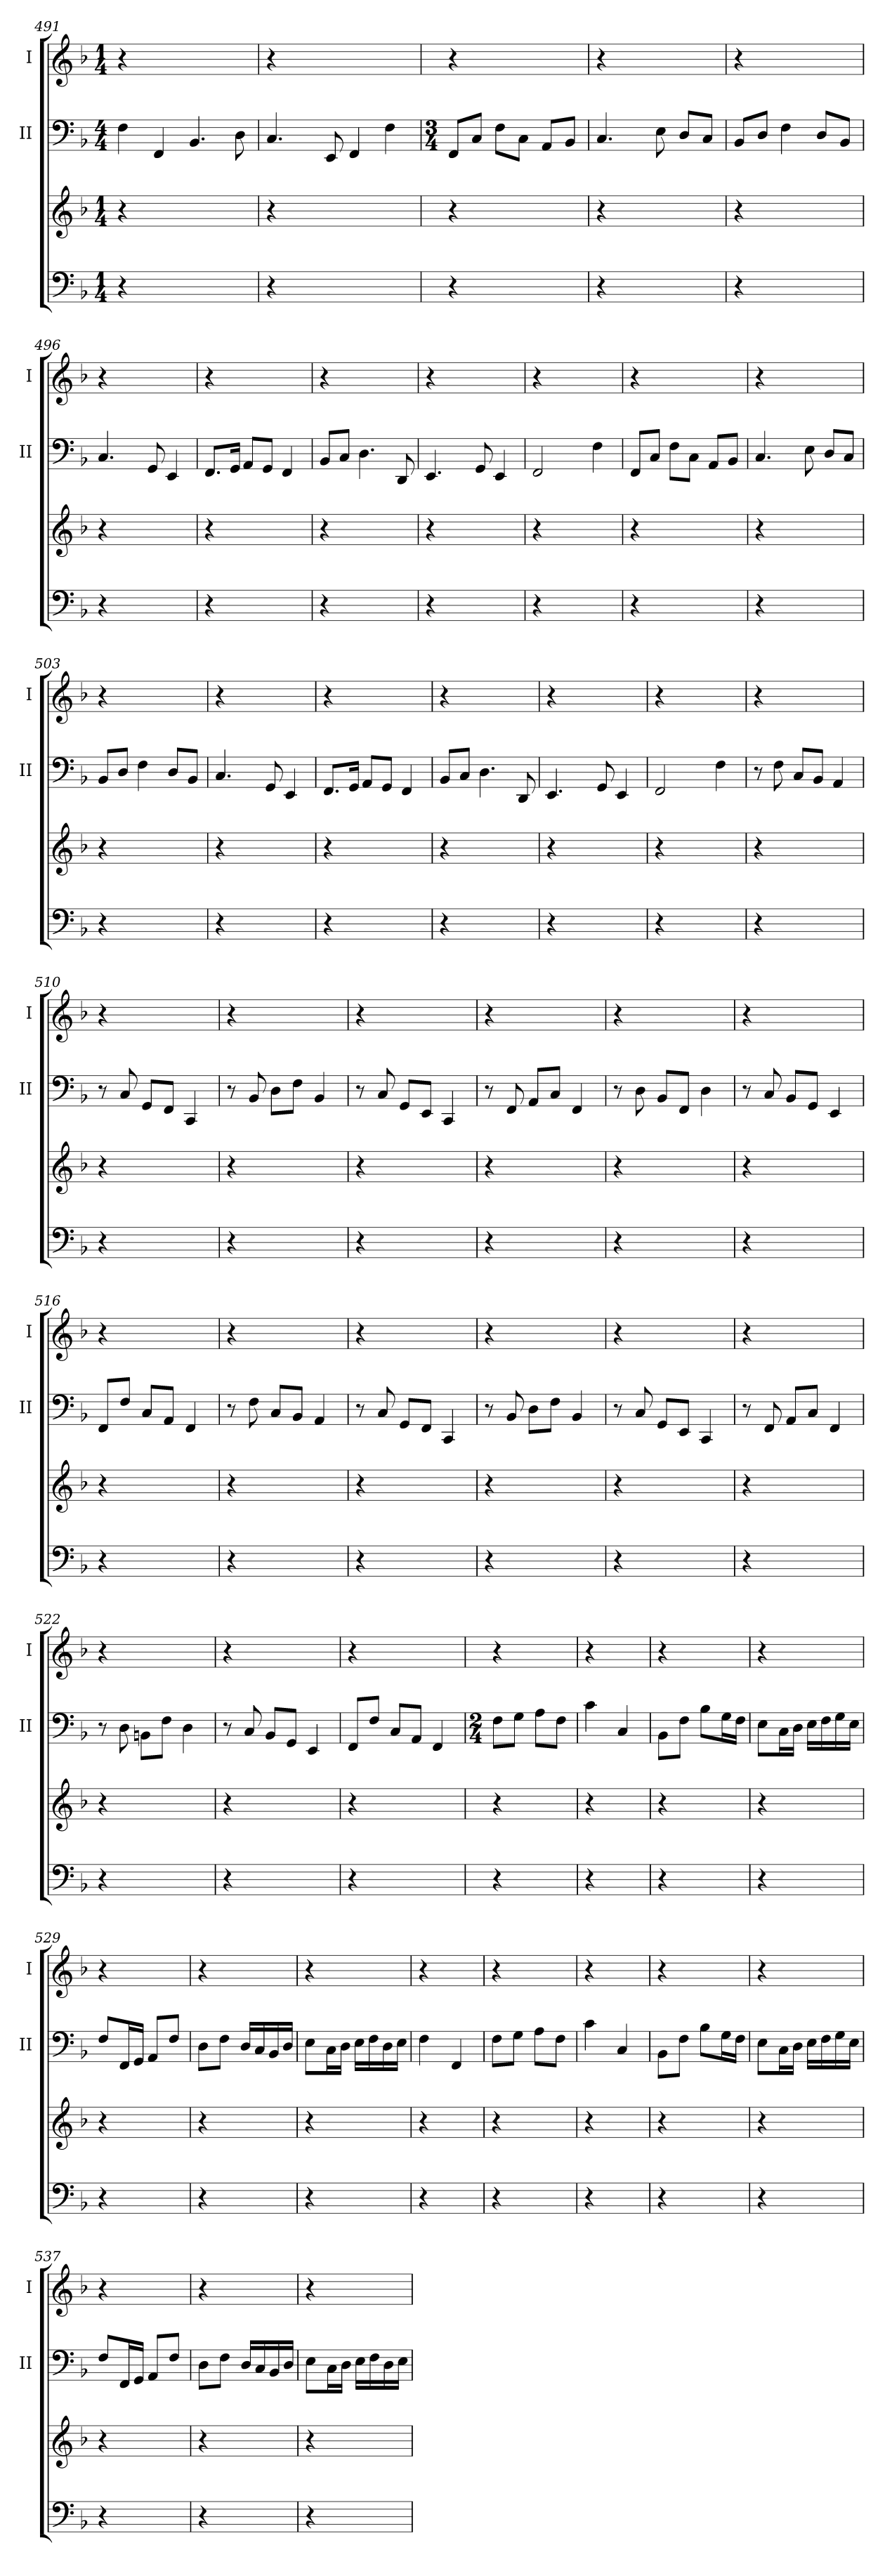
**kern	**kern	**kern	**kern
*part3	*part3	*part2	*part1
*staff4	*staff3	*staff2	*staff1
*	*	*I"II	*I"I
*	*	*I'II	*I'I
*clefF4	*clefG2	*clefF4	*clefG2
*k[b-]	*k[b-]	*k[b-]	*k[b-]
*F:	*F:	*F:	*F:
*M1/4	*M1/4	*M4/4	*M1/4
=491	=491	=491	=491
4r	4r	4F\	4r
2.ryy	2.ryy	4FF/	2.ryy
.	.	4.BB-/	.
.	.	8D\	.
=492	=492	=492	=492
4r	4r	4.C/	4r
2.ryy	2.ryy	.	2.ryy
.	.	8EE/	.
.	.	4FF/	.
.	.	4F\	.
=493	=493	=493	=493
*	*	*M3/4	*
4r	4r	8FF/L	4r
.	.	8C/J	.
2ryy	2ryy	8F\L	2ryy
.	.	8C\J	.
.	.	8AA/L	.
.	.	8BB-/J	.
=494	=494	=494	=494
4r	4r	4.C/	4r
2ryy	2ryy	.	2ryy
.	.	8E\	.
.	.	8D/L	.
.	.	8C/J	.
=495	=495	=495	=495
4r	4r	8BB-/L	4r
.	.	8D/J	.
2ryy	2ryy	4F\	2ryy
.	.	8D/L	.
.	.	8BB-/J	.
!!LO:PB:g=z
=496	=496	=496	=496
4r	4r	4.C/	4r
2ryy	2ryy	.	2ryy
.	.	8GG/	.
.	.	4EE/	.
=497	=497	=497	=497
4r	4r	8.FF/L	4r
.	.	16GG/Jk	.
2ryy	2ryy	8AA/L	2ryy
.	.	8GG/J	.
.	.	4FF/	.
=498	=498	=498	=498
4r	4r	8BB-/L	4r
.	.	8C/J	.
2ryy	2ryy	4.D\	2ryy
.	.	8DD/	.
=499	=499	=499	=499
4r	4r	4.EE/	4r
2ryy	2ryy	.	2ryy
.	.	8GG/	.
.	.	4EE/	.
=500	=500	=500	=500
4r	4r	2FF/	4r
2ryy	2ryy	.	2ryy
.	.	4F\	.
=501	=501	=501	=501
4r	4r	8FF/L	4r
.	.	8C/J	.
2ryy	2ryy	8F\L	2ryy
.	.	8C\J	.
.	.	8AA/L	.
.	.	8BB-/J	.
=502	=502	=502	=502
4r	4r	4.C/	4r
2ryy	2ryy	.	2ryy
.	.	8E\	.
.	.	8D/L	.
.	.	8C/J	.
!!LO:LB:g=z
=503	=503	=503	=503
4r	4r	8BB-/L	4r
.	.	8D/J	.
2ryy	2ryy	4F\	2ryy
.	.	8D/L	.
.	.	8BB-/J	.
=504	=504	=504	=504
4r	4r	4.C/	4r
2ryy	2ryy	.	2ryy
.	.	8GG/	.
.	.	4EE/	.
=505	=505	=505	=505
4r	4r	8.FF/L	4r
.	.	16GG/Jk	.
2ryy	2ryy	8AA/L	2ryy
.	.	8GG/J	.
.	.	4FF/	.
=506	=506	=506	=506
4r	4r	8BB-/L	4r
.	.	8C/J	.
2ryy	2ryy	4.D\	2ryy
.	.	8DD/	.
=507	=507	=507	=507
4r	4r	4.EE/	4r
2ryy	2ryy	.	2ryy
.	.	8GG/	.
.	.	4EE/	.
=508	=508	=508	=508
4r	4r	2FF/	4r
2ryy	2ryy	.	2ryy
.	.	4F\	.
=509	=509	=509	=509
4r	4r	8r	4r
.	.	8F\	.
2ryy	2ryy	8C/L	2ryy
.	.	8BB-/J	.
.	.	4AA/	.
!!LO:LB:g=z
=510	=510	=510	=510
4r	4r	8r	4r
.	.	8C/	.
2ryy	2ryy	8GG/L	2ryy
.	.	8FF/J	.
.	.	4CC/	.
=511	=511	=511	=511
4r	4r	8r	4r
.	.	8BB-/	.
2ryy	2ryy	8D\L	2ryy
.	.	8F\J	.
.	.	4BB-/	.
=512	=512	=512	=512
4r	4r	8r	4r
.	.	8C/	.
2ryy	2ryy	8GG/L	2ryy
.	.	8EE/J	.
.	.	4CC/	.
=513	=513	=513	=513
4r	4r	8r	4r
.	.	8FF/	.
2ryy	2ryy	8AA/L	2ryy
.	.	8C/J	.
.	.	4FF/	.
=514	=514	=514	=514
4r	4r	8r	4r
.	.	8D\	.
2ryy	2ryy	8BB-/L	2ryy
.	.	8FF/J	.
.	.	4D\	.
=515	=515	=515	=515
4r	4r	8r	4r
.	.	8C/	.
2ryy	2ryy	8BB-/L	2ryy
.	.	8GG/J	.
.	.	4EE/	.
!!LO:LB:g=z
=516	=516	=516	=516
4r	4r	8FF/L	4r
.	.	8F/J	.
2ryy	2ryy	8C/L	2ryy
.	.	8AA/J	.
.	.	4FF/	.
=517	=517	=517	=517
4r	4r	8r	4r
.	.	8F\	.
2ryy	2ryy	8C/L	2ryy
.	.	8BB-/J	.
.	.	4AA/	.
=518	=518	=518	=518
4r	4r	8r	4r
.	.	8C/	.
2ryy	2ryy	8GG/L	2ryy
.	.	8FF/J	.
.	.	4CC/	.
=519	=519	=519	=519
4r	4r	8r	4r
.	.	8BB-/	.
2ryy	2ryy	8D\L	2ryy
.	.	8F\J	.
.	.	4BB-/	.
=520	=520	=520	=520
4r	4r	8r	4r
.	.	8C/	.
2ryy	2ryy	8GG/L	2ryy
.	.	8EE/J	.
.	.	4CC/	.
=521	=521	=521	=521
4r	4r	8r	4r
.	.	8FF/	.
2ryy	2ryy	8AA/L	2ryy
.	.	8C/J	.
.	.	4FF/	.
=522	=522	=522	=522
4r	4r	8r	4r
.	.	8D\	.
2ryy	2ryy	8BBn\L	2ryy
.	.	8F\J	.
.	.	4D\	.
!!LO:LB:g=z
=523	=523	=523	=523
4r	4r	8r	4r
.	.	8C/	.
2ryy	2ryy	8BB-/L	2ryy
.	.	8GG/J	.
.	.	4EE/	.
=524	=524	=524	=524
4r	4r	8FF/L	4r
.	.	8F/J	.
2ryy	2ryy	8C/L	2ryy
.	.	8AA/J	.
.	.	4FF/	.
=525	=525	=525	=525
*	*	*M2/4	*
4r	4r	8F\L	4r
.	.	8G\J	.
4ryy	4ryy	8A\L	4ryy
.	.	8F\J	.
=526	=526	=526	=526
4r	4r	4c\	4r
4ryy	4ryy	4C/	4ryy
=527	=527	=527	=527
4r	4r	8BB-\L	4r
.	.	8F\J	.
4ryy	4ryy	8B-\L	4ryy
.	.	16G\L	.
.	.	16F\JJ	.
=528	=528	=528	=528
4r	4r	8E\L	4r
.	.	16C\L	.
.	.	16D\JJ	.
4ryy	4ryy	16E\LL	4ryy
.	.	16F\	.
.	.	16G\	.
.	.	16E\JJ	.
!!LO:LB:g=z
=529	=529	=529	=529
4r	4r	8F/L	4r
.	.	16FF/L	.
.	.	16GG/JJ	.
4ryy	4ryy	8AA/L	4ryy
.	.	8F/J	.
=530	=530	=530	=530
4r	4r	8D\L	4r
.	.	8F\J	.
4ryy	4ryy	16D/LL	4ryy
.	.	16C/	.
.	.	16BB-/	.
.	.	16D/JJ	.
=531	=531	=531	=531
4r	4r	8E\L	4r
.	.	16C\L	.
.	.	16D\JJ	.
4ryy	4ryy	16E\LL	4ryy
.	.	16F\	.
.	.	16D\	.
.	.	16E\JJ	.
=532	=532	=532	=532
4r	4r	4F\	4r
4ryy	4ryy	4FF/	4ryy
=533	=533	=533	=533
4r	4r	8F\L	4r
.	.	8G\J	.
4ryy	4ryy	8A\L	4ryy
.	.	8F\J	.
=534	=534	=534	=534
4r	4r	4c\	4r
4ryy	4ryy	4C/	4ryy
!!LO:LB:g=z
=535	=535	=535	=535
4r	4r	8BB-\L	4r
.	.	8F\J	.
4ryy	4ryy	8B-\L	4ryy
.	.	16G\L	.
.	.	16F\JJ	.
=536	=536	=536	=536
4r	4r	8E\L	4r
.	.	16C\L	.
.	.	16D\JJ	.
4ryy	4ryy	16E\LL	4ryy
.	.	16F\	.
.	.	16G\	.
.	.	16E\JJ	.
=537	=537	=537	=537
4r	4r	8F/L	4r
.	.	16FF/L	.
.	.	16GG/JJ	.
4ryy	4ryy	8AA/L	4ryy
.	.	8F/J	.
=538	=538	=538	=538
4r	4r	8D\L	4r
.	.	8F\J	.
4ryy	4ryy	16D/LL	4ryy
.	.	16C/	.
.	.	16BB-/	.
.	.	16D/JJ	.
=539	=539	=539	=539
4r	4r	8E\L	4r
.	.	16C\L	.
.	.	16D\JJ	.
4ryy	4ryy	16E\LL	4ryy
.	.	16F\	.
.	.	16D\	.
.	.	16E\JJ	.
=	=	=	=
*-	*-	*-	*-
